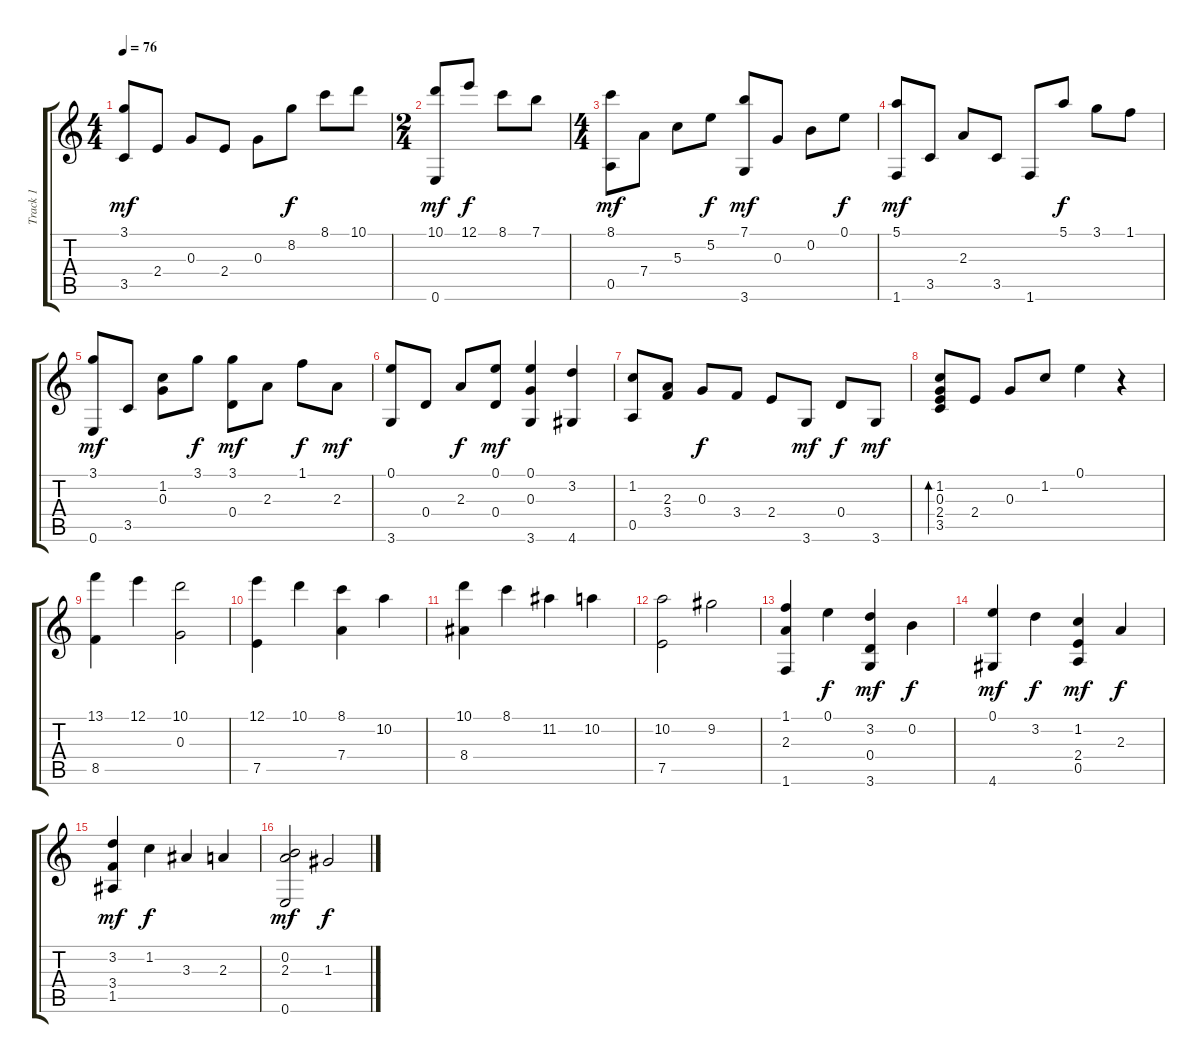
\track ("Track 1" "Track 1") {instrument acousticguitarsteel}
\staff {score tabs}
\tuning (E4 B3 G3 D3 A2 E2) {hide}
\ts (4 4)
\tempo 76
\clef g2
\ks c
(3.1 3.5).8{dy mf} 2.4.8 0.3.8 2.4.8 0.3.8 8.2.8{dy f} 8.1.8 10.1.8 |
\ts (2 4)
(10.1 0.6).8{dy mf} 12.1.8{dy f} 8.1.8 7.1.8 |
\ts (4 4)
(8.1 0.5).8{dy mf} 7.4.8 5.3.8 5.2.8{dy f} (7.1 3.6).8{dy mf} 0.3.8 0.2.8 0.1.8{dy f} |
(5.1 1.6).8{dy mf} 3.5.8 2.3.8 3.5.8 1.6.8 5.1.8{dy f} 3.1.8 1.1.8 |
(3.1 0.6).8{dy mf} 3.5.8 (1.2 0.3).8 3.1.8{dy f} (3.1 0.4).8{dy mf} 2.3.8 1.1.8{dy f} 2.3.8{dy mf} |
(0.1 3.6).8 0.4.8 2.3.8{dy f} (0.1 0.4).8{dy mf} (0.1 0.3 3.6).4 (3.2 4.6).4 |
(1.2 0.5).8 (2.3 3.4).8 0.3.8{dy f} 3.4.8 2.4.8 3.6.8{dy mf} 0.4.8{dy f} 3.6.8{dy mf} |
(1.2 0.3 2.4 3.5).8{bd 60} 2.4.8 0.3.8 1.2.8 0.1.4 r.4 |
(13.1 8.5).4 12.1.4 (10.1 0.3).2 |
(12.1 7.5).4 10.1.4 (8.1 7.4).4 10.2.4 |
(10.1 8.4).4 8.1.4 11.2.4 10.2.4 |
(10.2 7.5).2 9.2.2 |
(1.1 2.3 1.6).4 0.1.4{dy f} (3.2 0.4 3.6).4{dy mf} 0.2.4{dy f} |
(0.1 4.6).4{dy mf} 3.2.4{dy f} (1.2 2.4 0.5).4{dy mf} 2.3.4{dy f} |
(3.2 3.4 1.5).4{dy mf} 1.2.4{dy f} 3.3.4 2.3.4 |
(0.2 2.3 0.6).2{dy mf} 1.3.2{dy f}
